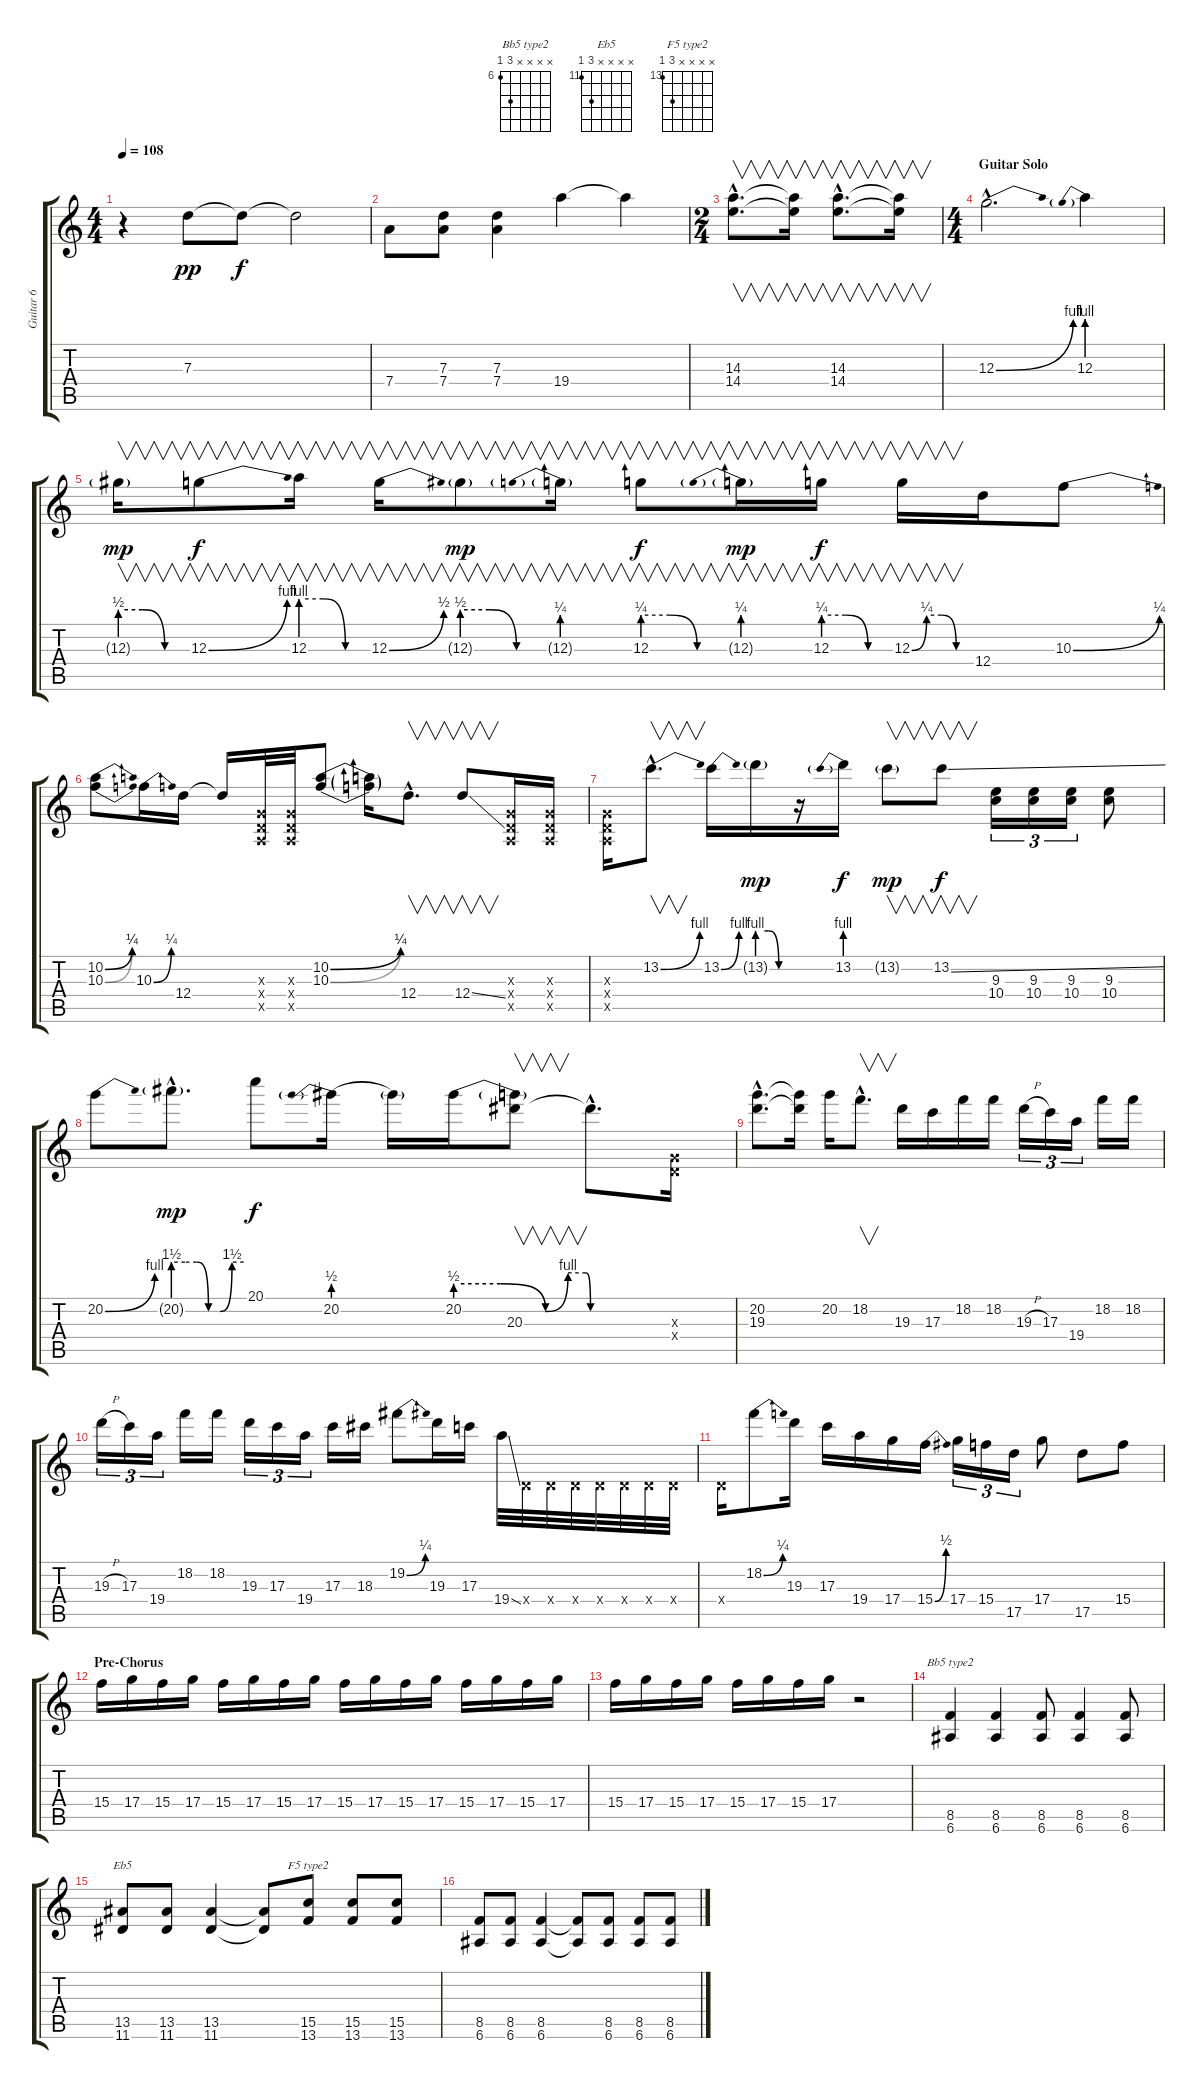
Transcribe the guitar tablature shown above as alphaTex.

\track ("Guitar 6" "Guitar 6") {instrument electricguitarclean}
\staff {score tabs}
\tuning (E4 B3 G3 D3 A2 E2) {hide}
\chord ("Bb5 type2" x x x x 8 6) {firstfret 6}
\chord ("Eb5" x x x x 13 11) {firstfret 11}
\chord ("F5 type2" x x x x 15 13) {firstfret 13}
\ts (4 4)
\tempo 108
\clef g2
\ks c
r.4{dy pp} 7.3.8 7.3{t}.8{dy f} 7.3{t}.2 |
7.4.8 (7.3 7.4).8 (7.3 7.4).4 19.4.4 19.4{t}.4 |
\ts (2 4)
(14.3{hac} 14.4{hac}).8{v d} (14.3{t} 14.4{t}).16{v} (14.3{hac} 14.4{hac}).8{v d} (14.3{t} 14.4{t}).16{v} |
\ts (4 4)
\section ("" "Guitar Solo")
12.3{be (bend 0 0 60 4) hac}.2{d} 12.3{be (prebend 0 4 60 4)}.4 |
12.3{be (custom 0 2 20 2 40 0 60 0) g}.16{v dy mp} 12.3{be (bend 0 0 60 4)}.8{v dy f} 12.3{be (custom 0 4 20 4 40 0 60 0)}.16{v} 12.3{be (bend 0 0 60 2)}.16{v} 12.3{be (custom 0 2 20 2 40 0 60 0) g}.8{v dy mp} 12.3{be (prebend 0 1 60 1) g}.16{v} 12.3{be (custom 0 1 20 1 40 0 60 0)}.8{v dy f} 12.3{be (prebend 0 1 60 1) g}.16{v dy mp} 12.3{be (custom 0 1 20 1 40 0 60 0)}.16{v dy f} 12.3{be (custom 0 0 15 1 30 1 45 0 60 0)}.16{v} 12.4.16 10.3{be (bend 0 0 60 1)}.8 |
(10.2{be (bend 0 0 60 1)} 10.3{be (bend 0 0 60 1)}).8 10.3{be (bend 0 0 60 1)}.16 12.4.16 12.4{t}.16 (0.3{x} 0.4{x} 0.5{x}).32 (0.3{x} 0.4{x} 0.5{x}).32 (10.2{be (bend 0 0 60 1)} 10.3{be (bend 0 0 60 1)}).8 (10.2{t} 10.3{t}).16 12.4{hac}.8{v d} 12.4{ss}.8{v} (0.3{x} 0.4{x} 0.5{x}).16 (0.3{x} 0.4{x} 0.5{x}).16 |
(0.3{x} 0.4{x} 0.5{x}).16 13.2{be (bend 0 0 60 4) hac}.8{v d} 13.2{be (bend 0 0 60 4)}.16 13.2{be (custom 0 4 20 4 40 0 60 0) g}.16{dy mp} r.16 13.2{be (prebend 0 4 60 4)}.16{dy f} 13.2{g}.8{v dy mp} 13.2{ss}.8{v dy f} (9.3 10.4).16{tu (3 2)} (9.3 10.4).16{tu (3 2)} (9.3 10.4).16{tu (3 2)} (9.3 10.4).8 |
20.2{be (bend 0 0 60 4)}.8 20.2{be (custom 0 6 10 6 20 6 30 0 40 0 50 6 60 6) g hac}.8{d dy mp} 20.1.8{dy f} 20.2{be (prebend 0 2 60 2)}.16 20.2{t}.16 20.2{be (custom 0 2 20 2 40 0 50 4 58 4 60 0)}.16 (20.2{t} 20.3).8{v} 20.3{hac t}.8{d} (0.3{x} 0.4{x}).16 |
(20.2{hac} 19.3{hac}).8{d} (20.2{t} 19.3{t}).16 20.2.16 18.2{hac}.8{v d} 19.3.16 17.3.16 18.2.16 18.2.16 19.3{h}.16{tu (3 2)} 17.3.16{tu (3 2)} 19.4.16{tu (3 2)} 18.2.16 18.2.16 |
19.3{h}.16{tu (3 2)} 17.3.16{tu (3 2)} 19.4.16{tu (3 2)} 18.2.16 18.2.16 19.3.16{tu (3 2)} 17.3.16{tu (3 2)} 19.4.16{tu (3 2)} 17.3.16 18.3.16 19.2{be (bend 0 0 60 1)}.8 19.3.16 17.3.16 19.4{ss}.32 0.4{x}.32 0.4{x}.32 0.4{x}.32 0.4{x}.32 0.4{x}.32 0.4{x}.32 0.4{x}.32 |
0.4{x}.16 18.2{be (bend 0 0 60 1)}.8 19.3.16 17.3.16 19.4.16 17.4.16 15.4{be (bend 0 0 60 2)}.16 17.4.16{tu (3 2)} 15.4.16{tu (3 2)} 17.5.16{tu (3 2)} 17.4.8 17.5.8 15.4.8 |
\section ("" "Pre-Chorus")
15.4.16 17.4.16 15.4.16 17.4.16 15.4.16 17.4.16 15.4.16 17.4.16 15.4.16 17.4.16 15.4.16 17.4.16 15.4.16 17.4.16 15.4.16 17.4.16 |
15.4.16 17.4.16 15.4.16 17.4.16 15.4.16 17.4.16 15.4.16 17.4.16 r.2 |
\section ("" "")
(8.5 6.6).4{ch "Bb5 type2"} (8.5 6.6).4 (8.5 6.6).8 (8.5 6.6).4 (8.5 6.6).8 |
(13.5 11.6).8{ch "Eb5"} (13.5 11.6).8 (13.5 11.6).4 (13.5{t} 11.6{t}).8 (15.5 13.6).8{ch "F5 type2"} (15.5 13.6).8 (15.5 13.6).8 |
(8.5 6.6).8 (8.5 6.6).8 (8.5 6.6).4 (8.5{t} 6.6{t}).8 (8.5 6.6).8 (8.5 6.6).8 (8.5 6.6).8
